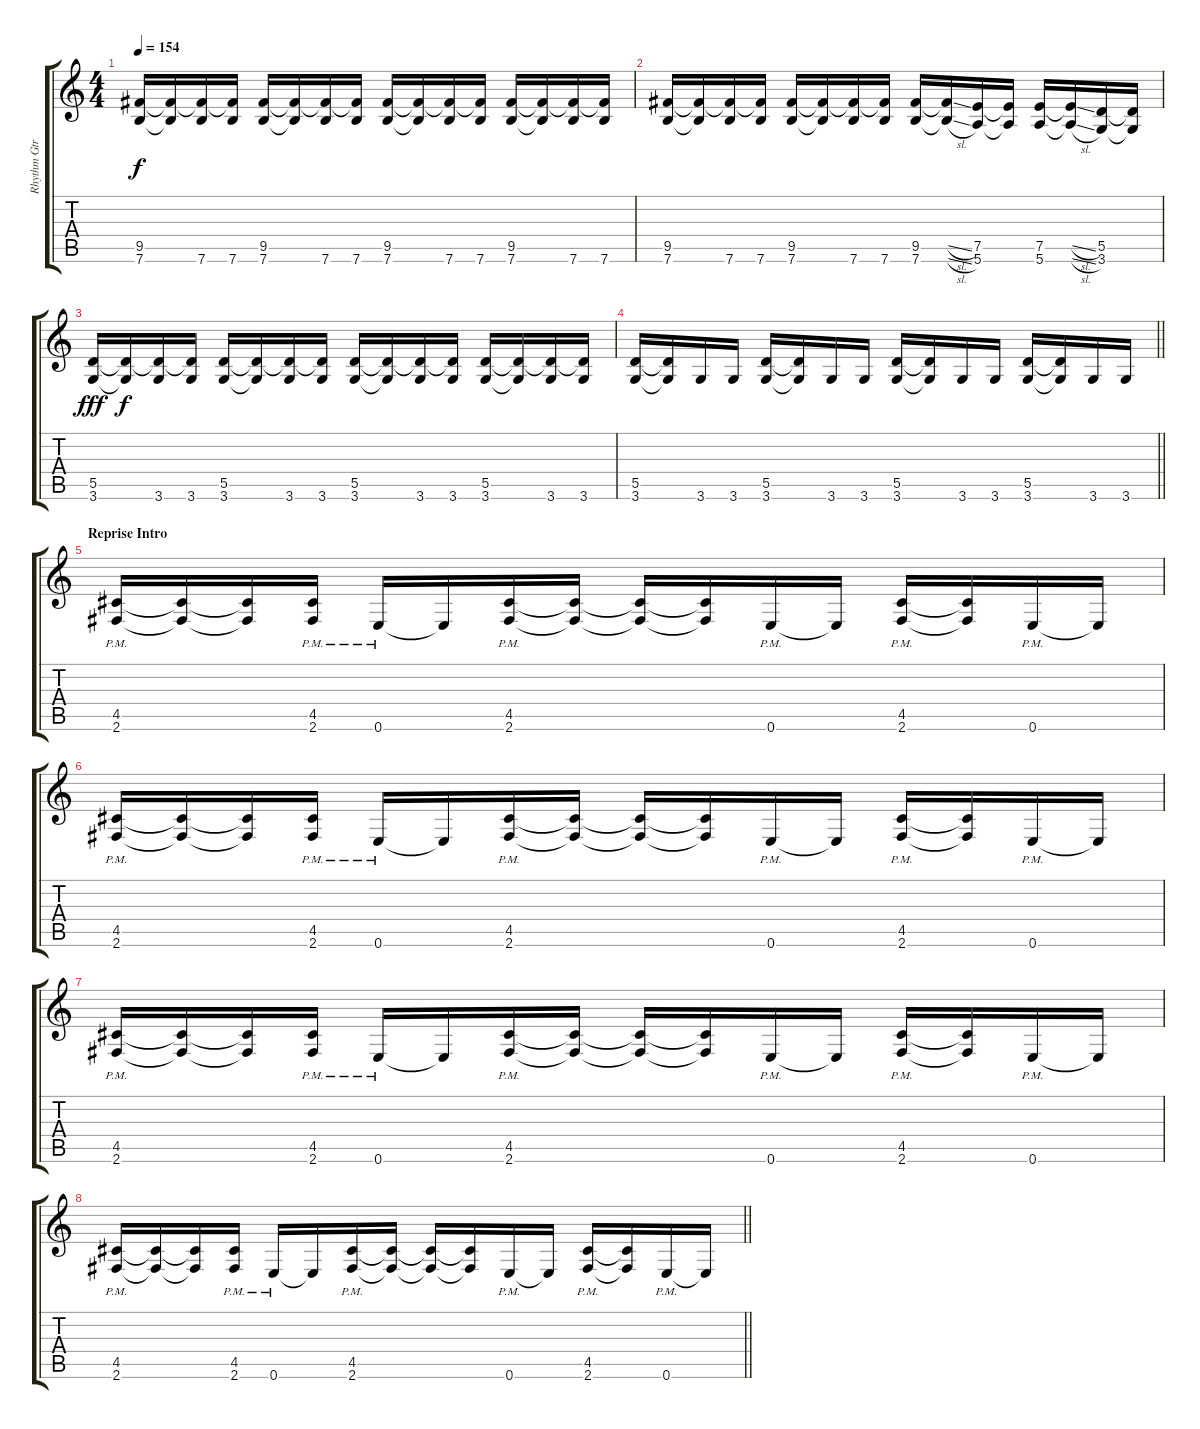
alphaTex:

\track ("Rhythm Gtr" "Rhythm Gtr") {instrument overdrivenguitar}
\staff {score tabs}
\tuning (E4 B3 G3 D3 A2 E2) {hide}
\ts (4 4)
\tempo 154
\clef g2
\ks c
(9.5{t} 7.6{t}).16{dy f} (9.5{t} 7.6{t}).16 (9.5{t} 7.6).16 (9.5{t} 7.6).16 (9.5 7.6).16 (9.5{t} 7.6{t}).16 (9.5{t} 7.6).16 (9.5{t} 7.6).16 (9.5 7.6).16 (9.5{t} 7.6{t}).16 (9.5{t} 7.6).16 (9.5{t} 7.6).16 (9.5 7.6).16 (9.5{t} 7.6{t}).16 (9.5{t} 7.6).16 (9.5{t} 7.6).16 |
(9.5 7.6).16 (9.5{t} 7.6{t}).16 (9.5{t} 7.6).16 (9.5{t} 7.6).16 (9.5 7.6).16 (9.5{t} 7.6{t}).16 (9.5{t} 7.6).16 (9.5{t} 7.6).16 (9.5 7.6).16 (9.5{sl t} 7.6{sl t}).16 (7.5 5.6).16 (7.5{t} 5.6{t}).16 (7.5 5.6).16 (7.5{sl t} 5.6{sl t}).16 (5.5 3.6).16 (5.5{t} 3.6{t}).16 |
(5.5 3.6).16{dy fff} (5.5{t} 3.6{t}).16{dy f} (5.5{t} 3.6).16 (5.5{t} 3.6).16 (5.5 3.6).16 (5.5{t} 3.6{t}).16 (5.5{t} 3.6).16 (5.5{t} 3.6).16 (5.5 3.6).16 (5.5{t} 3.6{t}).16 (5.5{t} 3.6).16 (5.5{t} 3.6).16 (5.5 3.6).16 (5.5{t} 3.6{t}).16 (5.5{t} 3.6).16 (5.5{t} 3.6).16 |
\barLineRight lightlight
(5.5 3.6).16 (5.5{t} 3.6{t}).16 3.6.16 3.6.16 (5.5 3.6).16 (5.5{t} 3.6{t}).16 3.6.16 3.6.16 (5.5 3.6).16 (5.5{t} 3.6{t}).16 3.6.16 3.6.16 (5.5 3.6).16 (5.5{t} 3.6{t}).16 3.6.16 3.6.16 |
\section ("" "Reprise Intro")
(4.5{pm} 2.6{pm}).16 (4.5{t} 2.6{t}).16 (4.5{t} 2.6{t}).16 (4.5{pm} 2.6{pm}).16 0.6{pm}.16 0.6{t}.16 (4.5{pm} 2.6{pm}).16 (4.5{t} 2.6{t}).16 (4.5{t} 2.6{t}).16 (4.5{t} 2.6{t}).16 0.6{pm}.16 0.6{t}.16 (4.5{pm} 2.6{pm}).16 (4.5{t} 2.6{t}).16 0.6{pm}.16 0.6{t}.16 |
(4.5{pm} 2.6{pm}).16 (4.5{t} 2.6{t}).16 (4.5{t} 2.6{t}).16 (4.5{pm} 2.6{pm}).16 0.6{pm}.16 0.6{t}.16 (4.5{pm} 2.6{pm}).16 (4.5{t} 2.6{t}).16 (4.5{t} 2.6{t}).16 (4.5{t} 2.6{t}).16 0.6{pm}.16 0.6{t}.16 (4.5{pm} 2.6{pm}).16 (4.5{t} 2.6{t}).16 0.6{pm}.16 0.6{t}.16 |
(4.5{pm} 2.6{pm}).16 (4.5{t} 2.6{t}).16 (4.5{t} 2.6{t}).16 (4.5{pm} 2.6{pm}).16 0.6{pm}.16 0.6{t}.16 (4.5{pm} 2.6{pm}).16 (4.5{t} 2.6{t}).16 (4.5{t} 2.6{t}).16 (4.5{t} 2.6{t}).16 0.6{pm}.16 0.6{t}.16 (4.5{pm} 2.6{pm}).16 (4.5{t} 2.6{t}).16 0.6{pm}.16 0.6{t}.16 |
\barLineRight lightlight
(4.5{pm} 2.6{pm}).16 (4.5{t} 2.6{t}).16 (4.5{t} 2.6{t}).16 (4.5{pm} 2.6{pm}).16 0.6{pm}.16 0.6{t}.16 (4.5{pm} 2.6{pm}).16 (4.5{t} 2.6{t}).16 (4.5{t} 2.6{t}).16 (4.5{t} 2.6{t}).16 0.6{pm}.16 0.6{t}.16 (4.5{pm} 2.6{pm}).16 (4.5{t} 2.6{t}).16 0.6{pm}.16 0.6{t}.16
